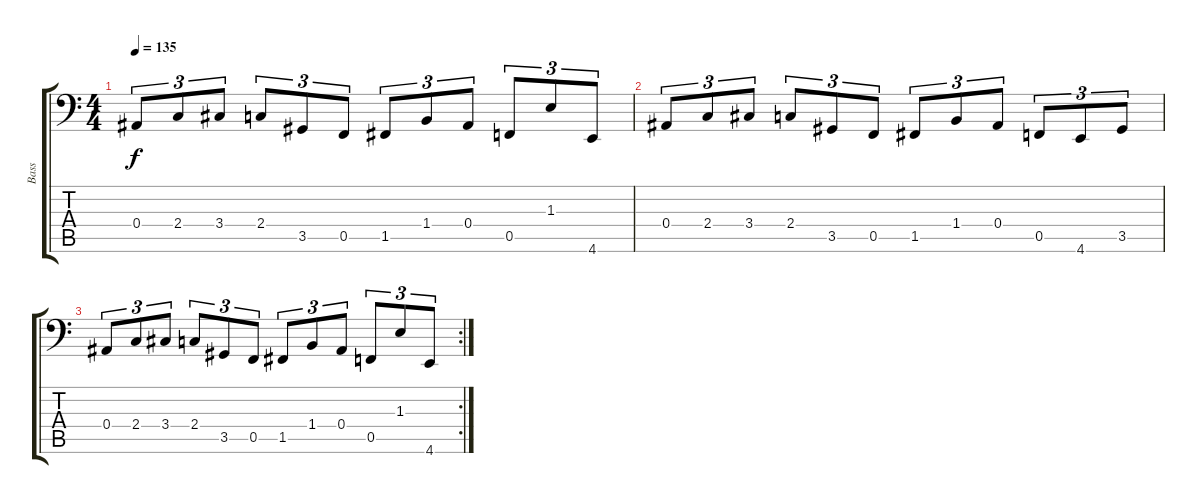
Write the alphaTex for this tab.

\track ("Bass" "Bass") {instrument fretlessbass}
\staff {score tabs}
\tuning (C3 G2 Eb2 Bb1 F1 C1) {hide}
\ts (4 4)
\tempo 135
\clef f4
\ks c
0.4.8{tu (3 2) dy f} 2.4.8{tu (3 2)} 3.4.8{tu (3 2)} 2.4.8{tu (3 2)} 3.5.8{tu (3 2)} 0.5.8{tu (3 2)} 1.5.8{tu (3 2)} 1.4.8{tu (3 2)} 0.4.8{tu (3 2)} 0.5.8{tu (3 2)} 1.3.8{tu (3 2)} 4.6.8{tu (3 2)} |
0.4.8{tu (3 2)} 2.4.8{tu (3 2)} 3.4.8{tu (3 2)} 2.4.8{tu (3 2)} 3.5.8{tu (3 2)} 0.5.8{tu (3 2)} 1.5.8{tu (3 2)} 1.4.8{tu (3 2)} 0.4.8{tu (3 2)} 0.5.8{tu (3 2)} 4.6.8{tu (3 2)} 3.5.8{tu (3 2)} |
\rc 2
0.4.8{tu (3 2)} 2.4.8{tu (3 2)} 3.4.8{tu (3 2)} 2.4.8{tu (3 2)} 3.5.8{tu (3 2)} 0.5.8{tu (3 2)} 1.5.8{tu (3 2)} 1.4.8{tu (3 2)} 0.4.8{tu (3 2)} 0.5.8{tu (3 2)} 1.3.8{tu (3 2)} 4.6.8{tu (3 2)}
